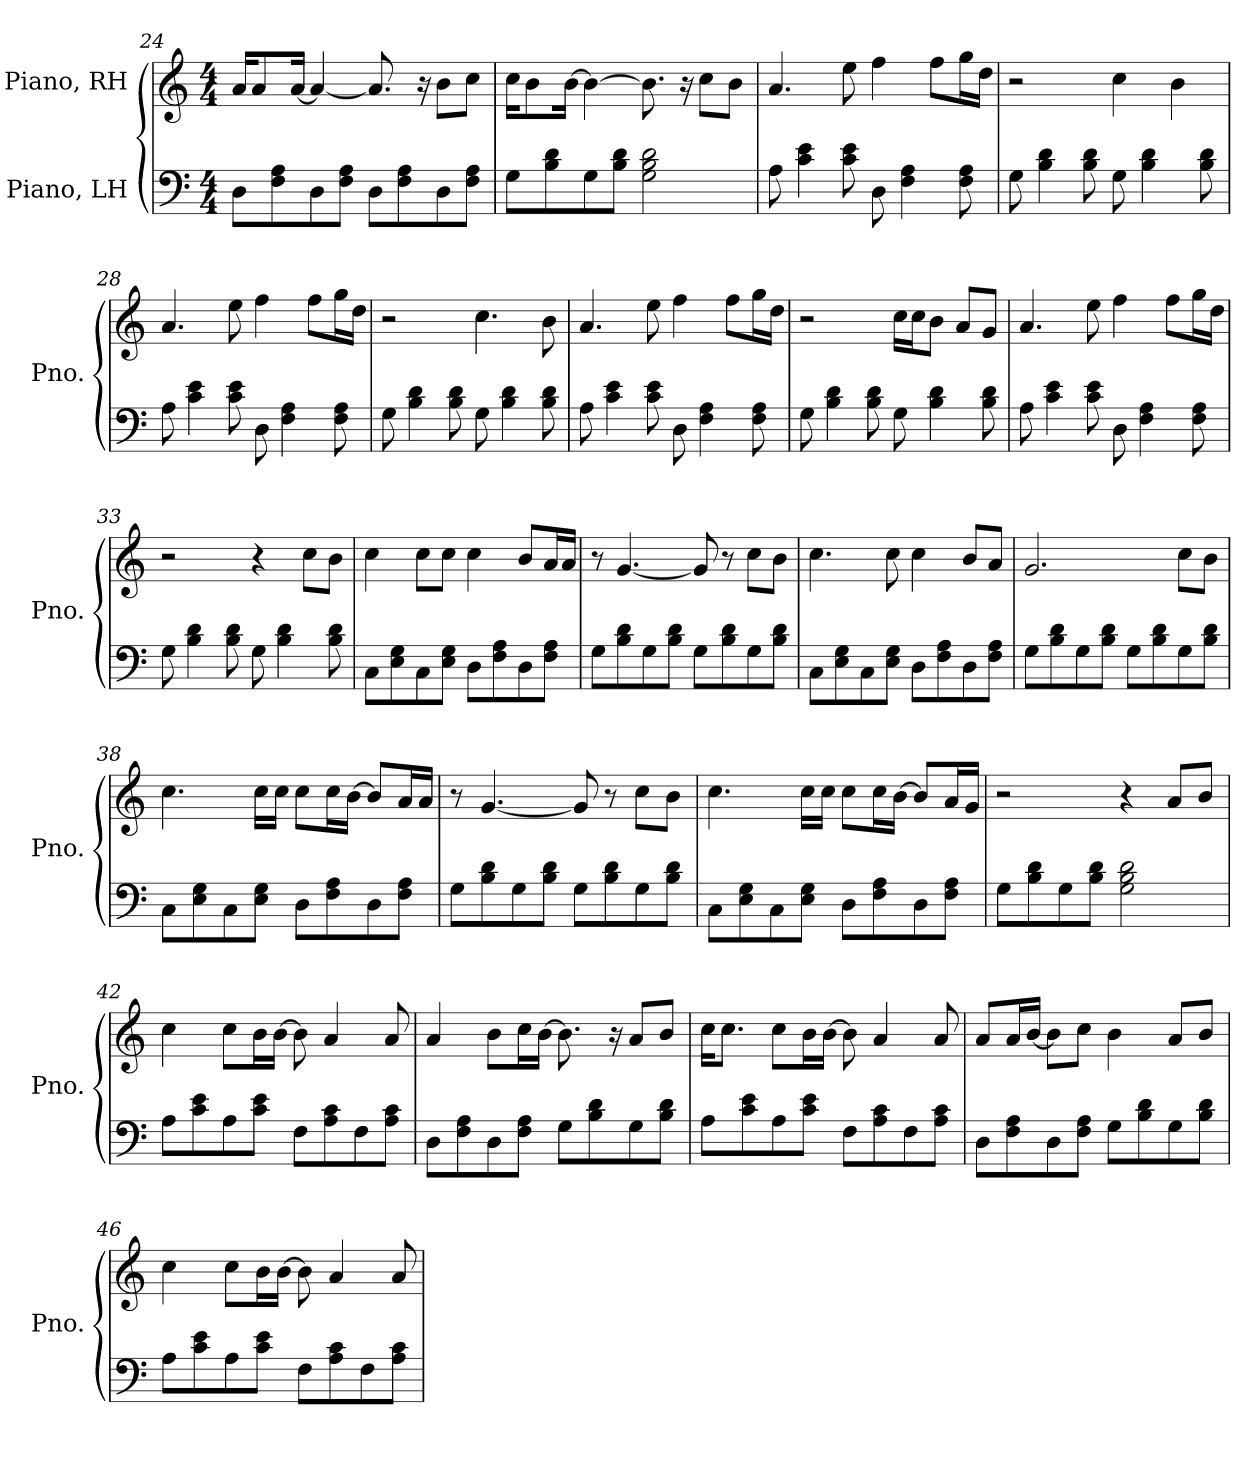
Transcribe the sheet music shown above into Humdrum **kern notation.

**kern	**kern
*part2	*part1
*staff2	*staff1
*I"Piano, LH	*I"Piano, RH
*I'Pno.	*I'Pno.
*clefF4	*clefG2
*k[]	*k[]
*M4/4	*M4/4
=24	=24
8D\L	16a/KL
.	8a/
8F\ 8A\	.
.	[16a/Jk
8D\	4a/_
8F\ 8A\J	.
8D\L	8.a/]
8F\ 8A\	.
.	16r
8D\	8b\L
8F\ 8A\J	8cc\J
=25	=25
8G\L	16cc\KL
.	8b\
8B\ 8d\	.
.	[16b\Jk
8G\	4b\_
8B\ 8d\J	.
2G\ 2B\ 2d\	8.b\]
.	16r
.	8cc\L
.	8b\J
=26	=26
8A\	4.a/
4c\ 4e\	.
8c\ 8e\	8ee\
8D\	4ff\
4F\ 4A\	.
.	8ff\L
8F\ 8A\	16gg\L
.	16dd\JJ
!!LO:PB:g=z
=27	=27
8G\	2r
4B\ 4d\	.
8B\ 8d\	.
8G\	4cc\
4B\ 4d\	.
.	4b\
8B\ 8d\	.
=28	=28
8A\	4.a/
4c\ 4e\	.
8c\ 8e\	8ee\
8D\	4ff\
4F\ 4A\	.
.	8ff\L
8F\ 8A\	16gg\L
.	16dd\JJ
=29	=29
8G\	2r
4B\ 4d\	.
8B\ 8d\	.
8G\	4.cc\
4B\ 4d\	.
8B\ 8d\	8b\
=30	=30
8A\	4.a/
4c\ 4e\	.
8c\ 8e\	8ee\
8D\	4ff\
4F\ 4A\	.
.	8ff\L
8F\ 8A\	16gg\L
.	16dd\JJ
=31	=31
8G\	2r
4B\ 4d\	.
8B\ 8d\	.
8G\	16cc\LL
.	16cc\J
4B\ 4d\	8b\J
.	8a/L
8B\ 8d\	8g/J
!!LO:LB:g=z
=32	=32
8A\	4.a/
4c\ 4e\	.
8c\ 8e\	8ee\
8D\	4ff\
4F\ 4A\	.
.	8ff\L
8F\ 8A\	16gg\L
.	16dd\JJ
=33	=33
8G\	2r
4B\ 4d\	.
8B\ 8d\	.
8G\	4r
4B\ 4d\	.
.	8cc\L
8B\ 8d\	8b\J
=34	=34
8C\L	4cc\
8E\ 8G\	.
8C\	8cc\L
8E\ 8G\J	8cc\J
8D\L	4cc\
8F\ 8A\	.
8D\	8b/L
8F\ 8A\J	16a/L
.	16a/JJ
=35	=35
8G\L	8r
8B\ 8d\	[4.g/
8G\	.
8B\ 8d\J	.
8G\L	8g/]
8B\ 8d\	8r
8G\	8cc\L
8B\ 8d\J	8b\J
=36	=36
8C\L	4.cc\
8E\ 8G\	.
8C\	.
8E\ 8G\J	8cc\
8D\L	4cc\
8F\ 8A\	.
8D\	8b/L
8F\ 8A\J	8a/J
!!LO:LB:g=z
=37	=37
8G\L	2.g/
8B\ 8d\	.
8G\	.
8B\ 8d\J	.
8G\L	.
8B\ 8d\	.
8G\	8cc\L
8B\ 8d\J	8b\J
=38	=38
8C\L	4.cc\
8E\ 8G\	.
8C\	.
8E\ 8G\J	16cc\LL
.	16cc\JJ
8D\L	8cc\L
8F\ 8A\	16cc\L
.	[16b\JJ
8D\	8b/L]
8F\ 8A\J	16a/L
.	16a/JJ
=39	=39
8G\L	8r
8B\ 8d\	[4.g/
8G\	.
8B\ 8d\J	.
8G\L	8g/]
8B\ 8d\	8r
8G\	8cc\L
8B\ 8d\J	8b\J
=40	=40
8C\L	4.cc\
8E\ 8G\	.
8C\	.
8E\ 8G\J	16cc\LL
.	16cc\JJ
8D\L	8cc\L
8F\ 8A\	16cc\L
.	[16b\JJ
8D\	8b/L]
8F\ 8A\J	16a/L
.	16g/JJ
!!LO:LB:g=z
=41	=41
8G\L	2r
8B\ 8d\	.
8G\	.
8B\ 8d\J	.
2G\ 2B\ 2d\	4r
.	8a/L
.	8b/J
=42	=42
8A\L	4cc\
8c\ 8e\	.
8A\	8cc\L
8c\ 8e\J	16b\L
.	[16b\JJ
8F\L	8b\]
8A\ 8c\	4a/
8F\	.
8A\ 8c\J	8a/
=43	=43
8D\L	4a/
8F\ 8A\	.
8D\	8b\L
8F\ 8A\J	16cc\L
.	[16b\JJ
8G\L	8.b\]
8B\ 8d\	.
.	16r
8G\	8a/L
8B\ 8d\J	8b/J
=44	=44
8A\L	16cc\KL
.	8.cc\J
8c\ 8e\	.
8A\	8cc\L
8c\ 8e\J	16b\L
.	[16b\JJ
8F\L	8b\]
8A\ 8c\	4a/
8F\	.
8A\ 8c\J	8a/
!!LO:LB:g=z
=45	=45
8D\L	8a/L
8F\ 8A\	16a/L
.	[16b/JJ
8D\	8b\L]
8F\ 8A\J	8cc\J
8G\L	4b\
8B\ 8d\	.
8G\	8a/L
8B\ 8d\J	8b/J
=46	=46
8A\L	4cc\
8c\ 8e\	.
8A\	8cc\L
8c\ 8e\J	16b\L
.	[16b\JJ
8F\L	8b\]
8A\ 8c\	4a/
8F\	.
8A\ 8c\J	8a/
=	=
*-	*-
